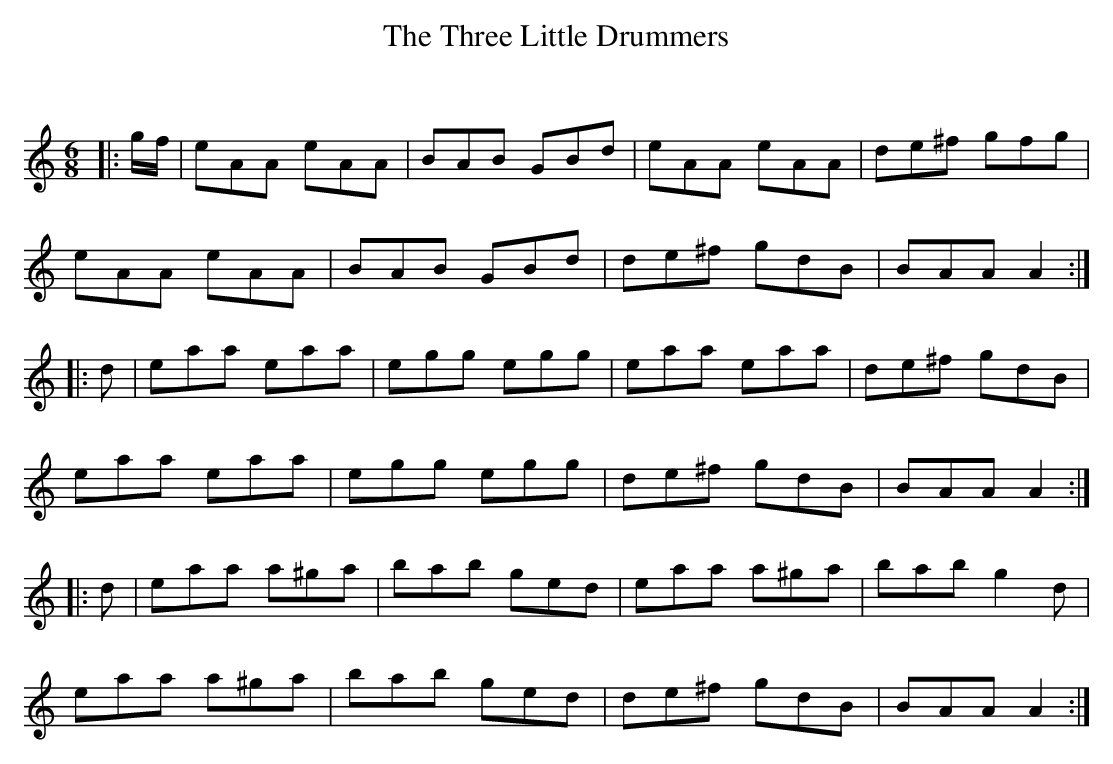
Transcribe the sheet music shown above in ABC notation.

X:1
T: The Three Little Drummers
C:
Q:180
K:Am
M:6/8
L:1/16
|:gf|e2A2A2 e2A2A2|B2A2B2 G2B2d2|e2A2A2 e2A2A2|d2e2^f2 g2f2g2|
e2A2A2 e2A2A2|B2A2B2 G2B2d2|d2e2^f2 g2d2B2|B2A2A2 A4:|
|:d2|e2a2a2 e2a2a2|e2g2g2 e2g2g2|e2a2a2 e2a2a2|d2e2^f2 g2d2B2|
e2a2a2 e2a2a2|e2g2g2 e2g2g2|d2e2^f2 g2d2B2|B2A2A2 A4:|
|:d2|e2a2a2 a2^g2a2|b2a2b2 g2e2d2|e2a2a2 a2^g2a2|b2a2b2 g4d2|
e2a2a2 a2^g2a2|b2a2b2 g2e2d2|d2e2^f2 g2d2B2|B2A2A2 A4:|
